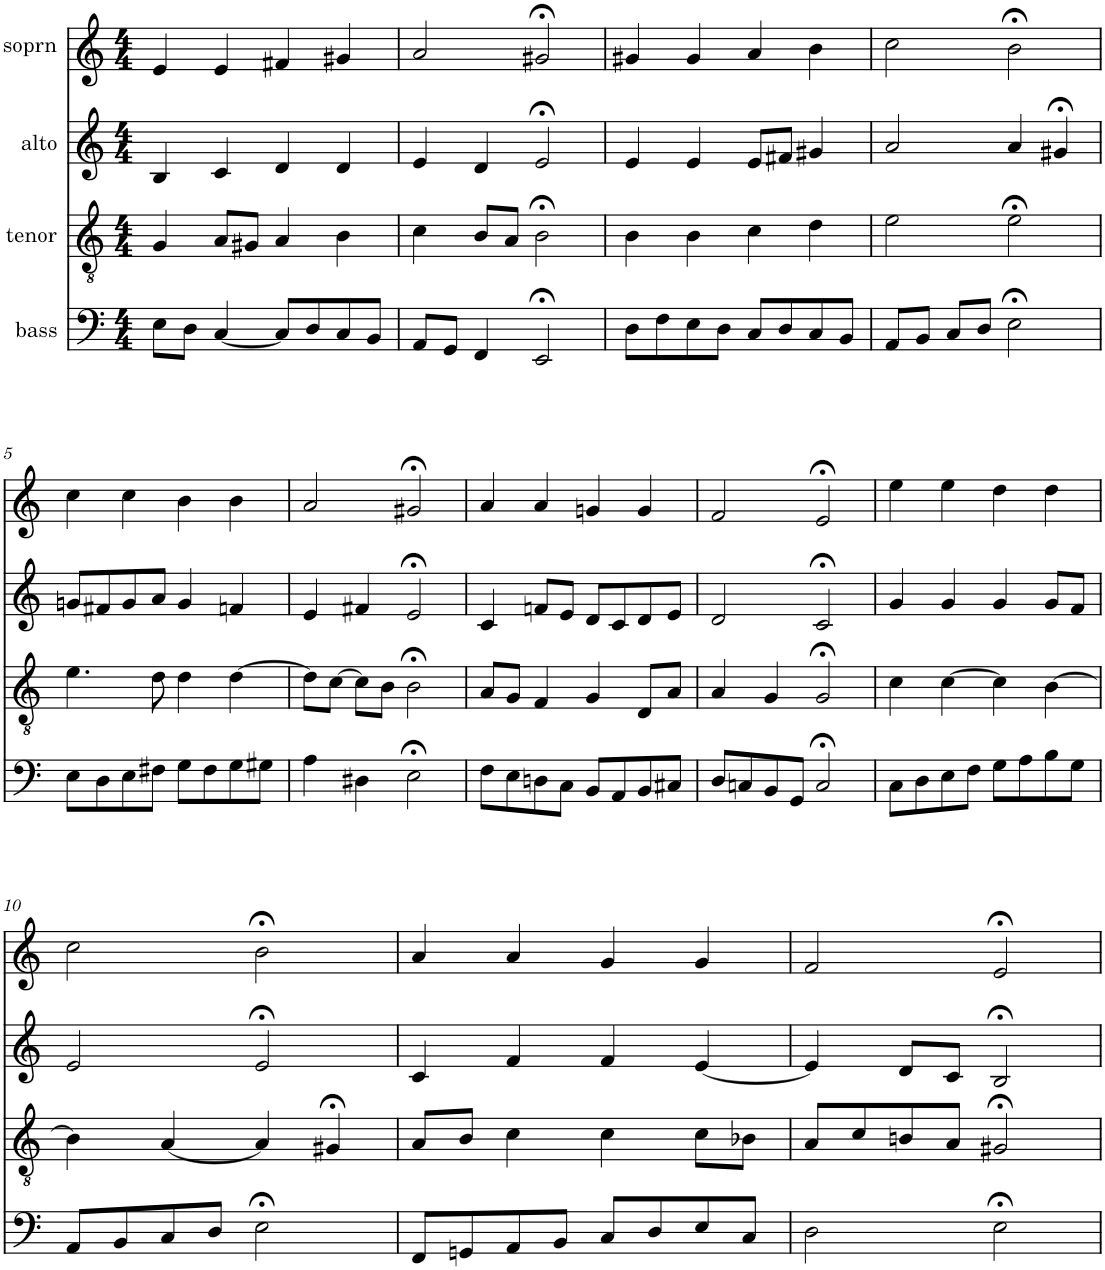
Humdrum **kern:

**kern	**kern	**kern	**kern
*part4	*part3	*part2	*part1
*staff4	*staff3	*staff2	*staff1
*I"bass	*I"tenor	*I"alto	*I"soprn
*clefF4	*clefGv2	*clefG2	*clefG2
*k[]	*k[]	*k[]	*k[]
*M4/4	*M4/4	*M4/4	*M4/4
=1	=1	=1	=1
8E\L	4G/	4B/	4e/
8D\J	.	.	.
[4C/	8A/L	4c/	4e/
.	8G#X/J	.	.
8C/L]	4A/	4d/	4f#X/
8D/	.	.	.
8C/	4B\	4d/	4g#X/
8BB/J	.	.	.
=2	=2	=2	=2
8AA/L	4c\	4e/	2a/
8GG/J	.	.	.
4FF/	8B/L	4d/	.
.	8A/J	.	.
2EE;</	2B;<\	2e;</	2g#X;</
=3	=3	=3	=3
8D\L	4B\	4e/	4g#X/
8F\	.	.	.
8E\	4B\	4e/	4g#/
8D\J	.	.	.
8C/L	4c\	8e/L	4a/
8D/	.	8f#X/J	.
8C/	4d\	4g#X/	4b\
8BB/J	.	.	.
=4	=4	=4	=4
8AA/L	2e\	2a/	2cc\
8BB/J	.	.	.
8C/L	.	.	.
8D/J	.	.	.
2E;<\	2e;<\	4a/	2b;<\
.	.	4g#X;</	.
!!LO:LB:g=z
=5	=5	=5	=5
8E\L	4.e\	8gn/L	4cc\
8D\	.	8f#X/	.
8E\	.	8g/	4cc\
8F#X\J	8d\	8a/J	.
8G\L	4d\	4g/	4b\
8F#\	.	.	.
8G\	[4d\	4fn/	4b\
8G#X\J	.	.	.
=6	=6	=6	=6
4A\	8d\L]	4e/	2a/
.	[8c\J	.	.
4D#X\	8c\L]	4f#X/	.
.	8B\J	.	.
2E;<\	2B;<\	2e;</	2g#X;</
=7	=7	=7	=7
8F\L	8A/L	4c/	4a/
8E\	8G/J	.	.
8Dn\	4F/	8fn/L	4a/
8C\J	.	8e/J	.
8BB/L	4G/	8d/L	4gn/
8AA/	.	8c/	.
8BB/	8D/L	8d/	4g/
8C#X/J	8A/J	8e/J	.
=8	=8	=8	=8
8D/L	4A/	2d/	2f/
8Cn/	.	.	.
8BB/	4G/	.	.
8GG/J	.	.	.
2C;</	2G;</	2c;</	2e;</
=9	=9	=9	=9
8C\L	4c\	4g/	4ee\
8D\	.	.	.
8E\	[4c\	4g/	4ee\
8F\J	.	.	.
8G\L	4c\]	4g/	4dd\
8A\	.	.	.
8B\	[4B\	8g/L	4dd\
8G\J	.	8f/J	.
!!LO:LB:g=z
=10	=10	=10	=10
8AA/L	4B\]	2e/	2cc\
8BB/	.	.	.
8C/	[4A/	.	.
8D/J	.	.	.
2E;<\	4A/]	2e;</	2b;<\
.	4G#X;</	.	.
=11	=11	=11	=11
8FF/L	8A/L	4c/	4a/
8GGn/	8B/J	.	.
8AA/	4c\	4f/	4a/
8BB/J	.	.	.
8C/L	4c\	4f/	4g/
8D/	.	.	.
8E/	8c\L	[4e/	4g/
8C/J	8B-X\J	.	.
=12	=12	=12	=12
2D\	8A/L	4e/]	2f/
.	8c/	.	.
.	8Bn/	8d/L	.
.	8A/J	8c/J	.
2E;<\	2G#X;</	2B;</	2e;</
=	=	=	=
*-	*-	*-	*-
